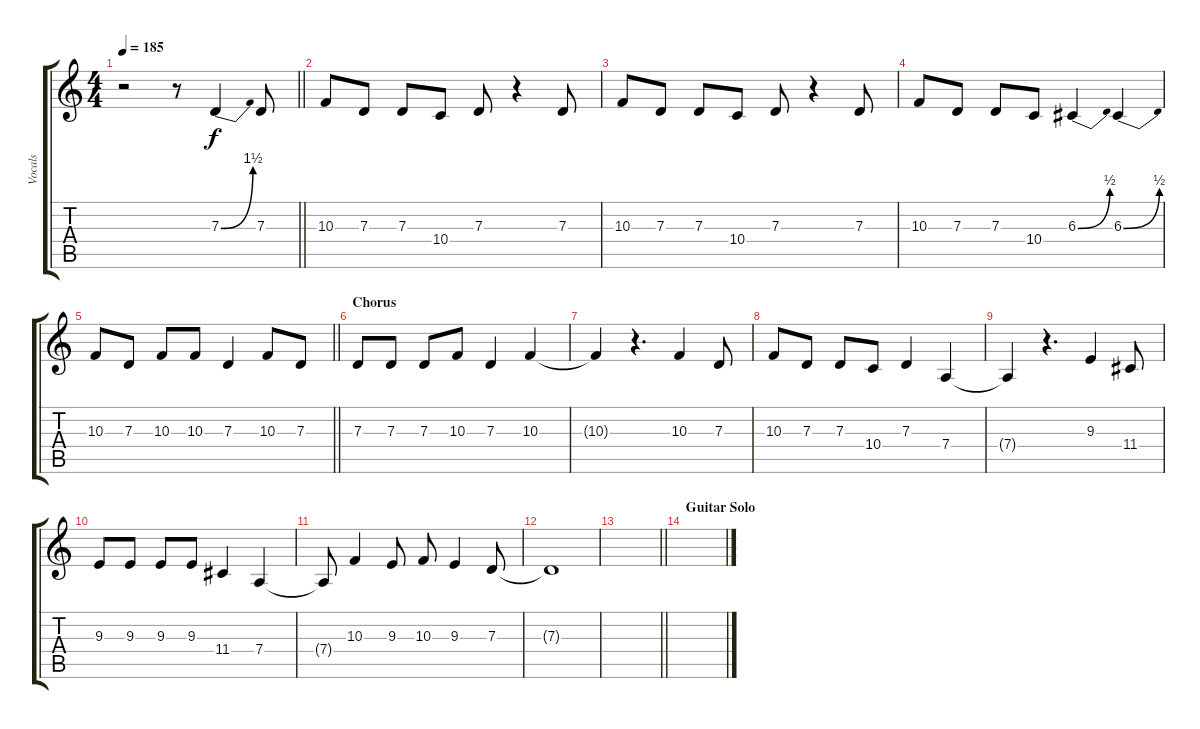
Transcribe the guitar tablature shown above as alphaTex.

\track ("Vocals" "Vocals") {instrument brightacousticpiano}
\staff {score tabs}
\tuning (E4 B3 G3 D3 A2 E2) {hide}
\ts (4 4)
\tempo 185
\clef g2
\barLineRight lightlight
\ks c
r.2{dy f} r.8 7.3{be (bend 0 0 60 6)}.4 7.3.8 |
10.3.8 7.3.8 7.3.8 10.4.8 7.3.8 r.4 7.3.8 |
10.3.8 7.3.8 7.3.8 10.4.8 7.3.8 r.4 7.3.8 |
10.3.8 7.3.8 7.3.8 10.4.8 6.3{be (bend 0 0 60 2)}.4 6.3{be (bend 0 0 60 2)}.4 |
\barLineRight lightlight
10.3.8 7.3.8 10.3.8 10.3.8 7.3.4 10.3.8 7.3.8 |
\section ("" "Chorus")
7.3.8 7.3.8 7.3.8 10.3.8 7.3.4 10.3.4 |
10.3{t}.4 r.4{d} 10.3.4 7.3.8 |
10.3.8 7.3.8 7.3.8 10.4.8 7.3.4 7.4.4 |
7.4{t}.4 r.4{d} 9.3.4 11.4.8 |
9.3.8 9.3.8 9.3.8 9.3.8 11.4.4 7.4.4 |
7.4{t}.8 10.3.4 9.3.8 10.3.8 9.3.4 7.3.8 |
7.3{t}.1 |
\barLineRight lightlight
|
\section ("" "Guitar Solo")
